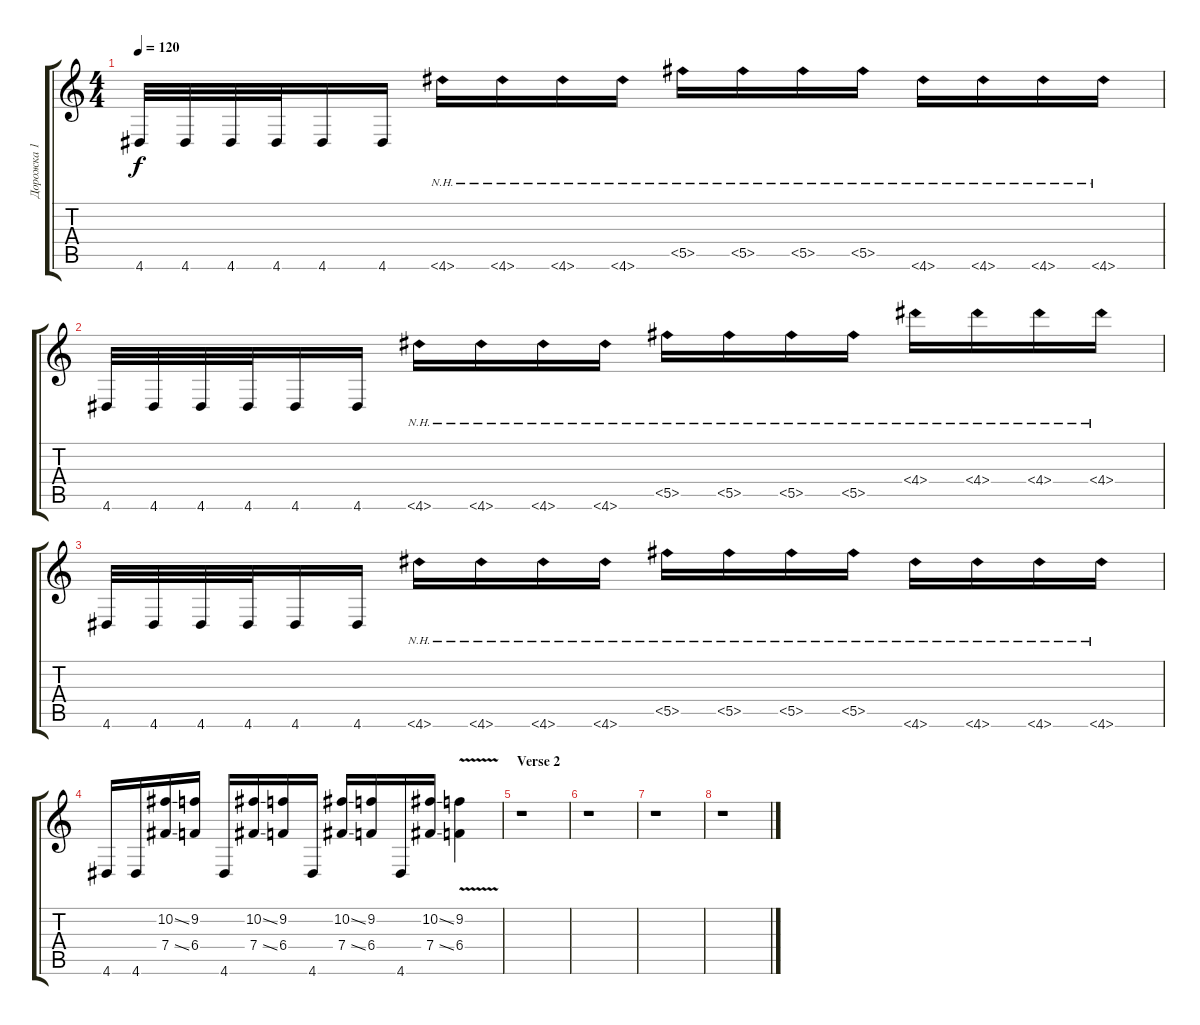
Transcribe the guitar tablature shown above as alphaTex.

\track ("Дорожка 1" "Дорожка 1") {instrument distortionguitar}
\staff {score tabs}
\tuning (Db4 Ab3 E3 B2 Gb2 B1) {hide}
\ts (4 4)
\tempo 120
\clef g2
\ks c
4.6.32{dy f} 4.6.32 4.6.32 4.6.32 4.6.16 4.6.16 4.6{nh}.16 4.6{nh}.16 4.6{nh}.16 4.6{nh}.16 5.5{nh}.16 5.5{nh}.16 5.5{nh}.16 5.5{nh}.16 4.6{nh}.16 4.6{nh}.16 4.6{nh}.16 4.6{nh}.16 |
4.6.32 4.6.32 4.6.32 4.6.32 4.6.16 4.6.16 4.6{nh}.16 4.6{nh}.16 4.6{nh}.16 4.6{nh}.16 5.5{nh}.16 5.5{nh}.16 5.5{nh}.16 5.5{nh}.16 4.4{nh}.16 4.4{nh}.16 4.4{nh}.16 4.4{nh}.16 |
4.6.32 4.6.32 4.6.32 4.6.32 4.6.16 4.6.16 4.6{nh}.16 4.6{nh}.16 4.6{nh}.16 4.6{nh}.16 5.5{nh}.16 5.5{nh}.16 5.5{nh}.16 5.5{nh}.16 4.6{nh}.16 4.6{nh}.16 4.6{nh}.16 4.6{nh}.16 |
4.6.16 4.6.16 (10.2{ss} 7.4{ss}).16 (9.2 6.4).16 4.6.16 (10.2{ss} 7.4{ss}).16 (9.2 6.4).16 4.6.16 (10.2{ss} 7.4{ss}).16 (9.2 6.4).16 4.6.16 (10.2{ss} 7.4{ss}).16 (9.2 6.4{v}).4 |
\section ("" "Verse 2")
r.1 |
r.1 |
r.1 |
r.1
